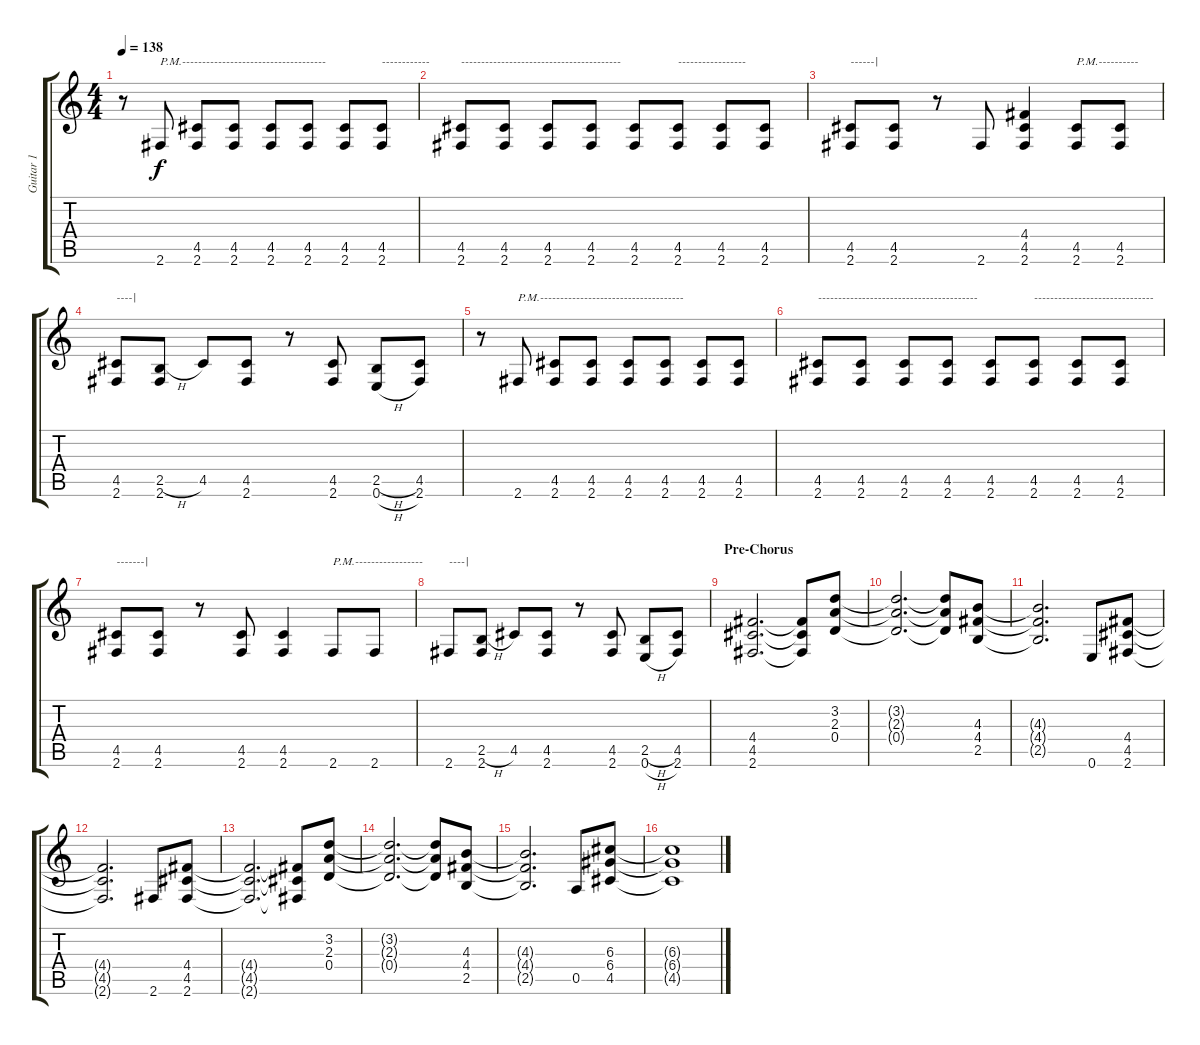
\track ("Guitar 1" "Guitar 1") {instrument overdrivenguitar}
\staff {score tabs}
\tuning (E4 B3 G3 D3 A2 E2) {hide}
\ts (4 4)
\tempo 138
\clef g2
\ks c
r.8{dy f} 2.6.8{txt "P.M.------------------------------------"} (4.5 2.6).8 (4.5 2.6).8 (4.5 2.6).8 (4.5 2.6).8 (4.5 2.6).8 (4.5 2.6).8{txt "------------"} |
(4.5 2.6).8{txt "----------------------------------------"} (4.5 2.6).8 (4.5 2.6).8 (4.5 2.6).8 (4.5 2.6).8 (4.5 2.6).8{txt "-----------------"} (4.5 2.6).8 (4.5 2.6).8 |
(4.5 2.6).8{txt "------|"} (4.5 2.6).8 r.8 2.6.8 (4.4 4.5 2.6).4 (4.5 2.6).8{txt "P.M.----------"} (4.5 2.6).8 |
(4.5 2.6).8{txt "----|"} (2.5{h} 2.6).8 4.5.8 (4.5 2.6).8 r.8 (4.5 2.6).8 (2.5{h} 0.6{h}).8 (4.5 2.6).8 |
r.8 2.6.8{txt "P.M.------------------------------------"} (4.5 2.6).8 (4.5 2.6).8 (4.5 2.6).8 (4.5 2.6).8 (4.5 2.6).8 (4.5 2.6).8 |
(4.5 2.6).8{txt "----------------------------------------"} (4.5 2.6).8 (4.5 2.6).8 (4.5 2.6).8 (4.5 2.6).8 (4.5 2.6).8{txt "------------------------------"} (4.5 2.6).8 (4.5 2.6).8 |
(4.5 2.6).8{txt "-------|"} (4.5 2.6).8 r.8 (4.5 2.6).8 (4.5 2.6).4 2.6.8{txt "P.M.-----------------"} 2.6.8 |
2.6.8{txt "----|"} (2.5{h} 2.6).8 4.5.8 (4.5 2.6).8 r.8 (4.5 2.6).8 (2.5{h} 0.6{h}).8 (4.5 2.6).8 |
\section ("" "Pre-Chorus")
(4.4 4.5 2.6).2{d} (4.4{t} 4.5{t} 2.6{t}).8 (3.2 2.3 0.4).8 |
(3.2{t} 2.3{t} 0.4{t}).2{d} (3.2{t} 2.3{t} 0.4{t}).8 (4.3 4.4 2.5).8 |
(4.3{t} 4.4{t} 2.5{t}).2{d} 0.6.8 (4.4 4.5 2.6).8 |
(4.4{t} 4.5{t} 2.6{t}).2{d} 2.6.8 (4.4 4.5 2.6).8 |
(4.4{t} 4.5{t} 2.6{t}).2{d} (4.4{t} 4.5{t} 2.6{t}).8 (3.2 2.3 0.4).8 |
(3.2{t} 2.3{t} 0.4{t}).2{d} (3.2{t} 2.3{t} 0.4{t}).8 (4.3 4.4 2.5).8 |
(4.3{t} 4.4{t} 2.5{t}).2{d} 0.5.8 (6.3 6.4 4.5).8 |
(6.3{t} 6.4{t} 4.5{t}).1
